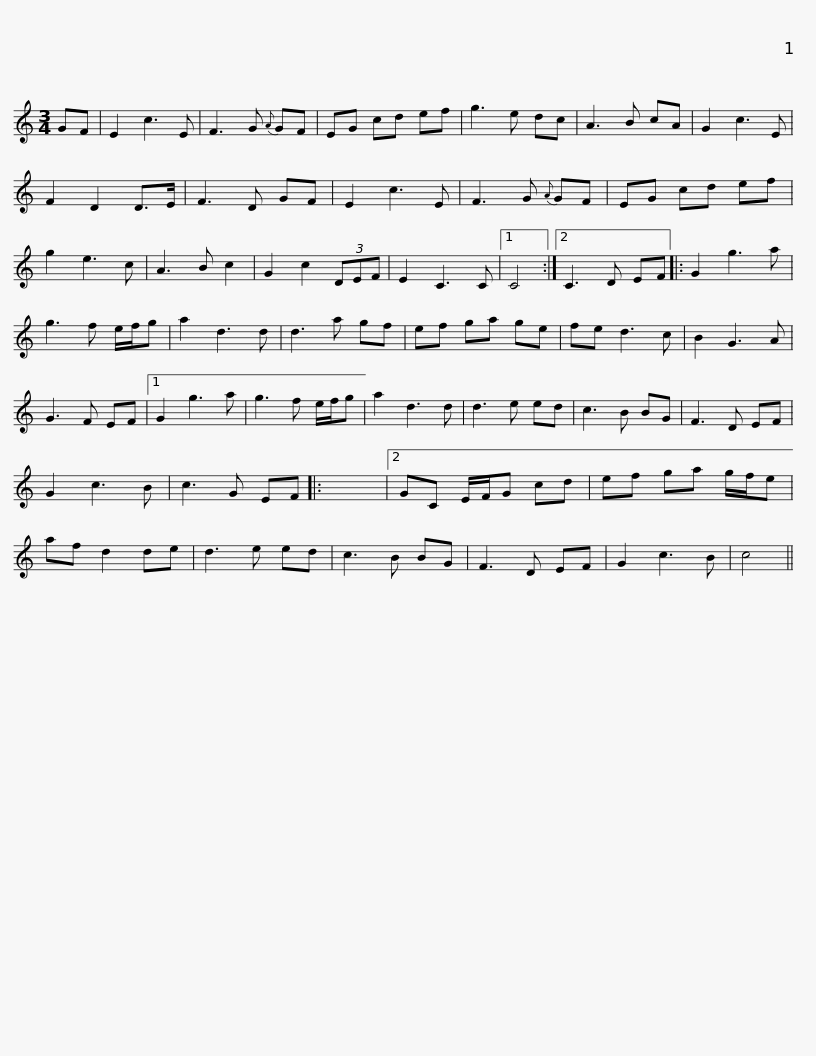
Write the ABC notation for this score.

X:1
L:1/8
M:3/4
I:linebreak $
K:C
V:1 treble
V:1
 GF | E2 c3 E | F3 G{A} GF | EG cd ef | g3 e dc | %5
 A3 B cA | G2 c3 E | F2 D2 D>E | F3 D GF |$ E2 c3 E | %10
 F3 G{A} GF | EG cd ef | g2 e3 c | A3 B c2 | G2 c2 (3DEF | %15
 E2 C3 C |1 C4 :|2 C3 D EF |: G2 g3 a |$ g3 f e/f/g | %20
 a2 d3 d | d3 a gf | ef ga ge | fe d3 c | B2 G3 A | %25
 G3 F EF |1 G2 g3 a | g3 f e/f/g |$ a2 d3 d | d3 e ed | %30
 c3 B BG | F3 D EF | G2 c3 B | c3 G EF |: x6 |2 %35
 GC E/F/G cd | ef ga g/f/e |$ af d2 de | d3 e ed | c3 B BG | %40
 F3 D EF | G2 c3 B | c4 || %43
